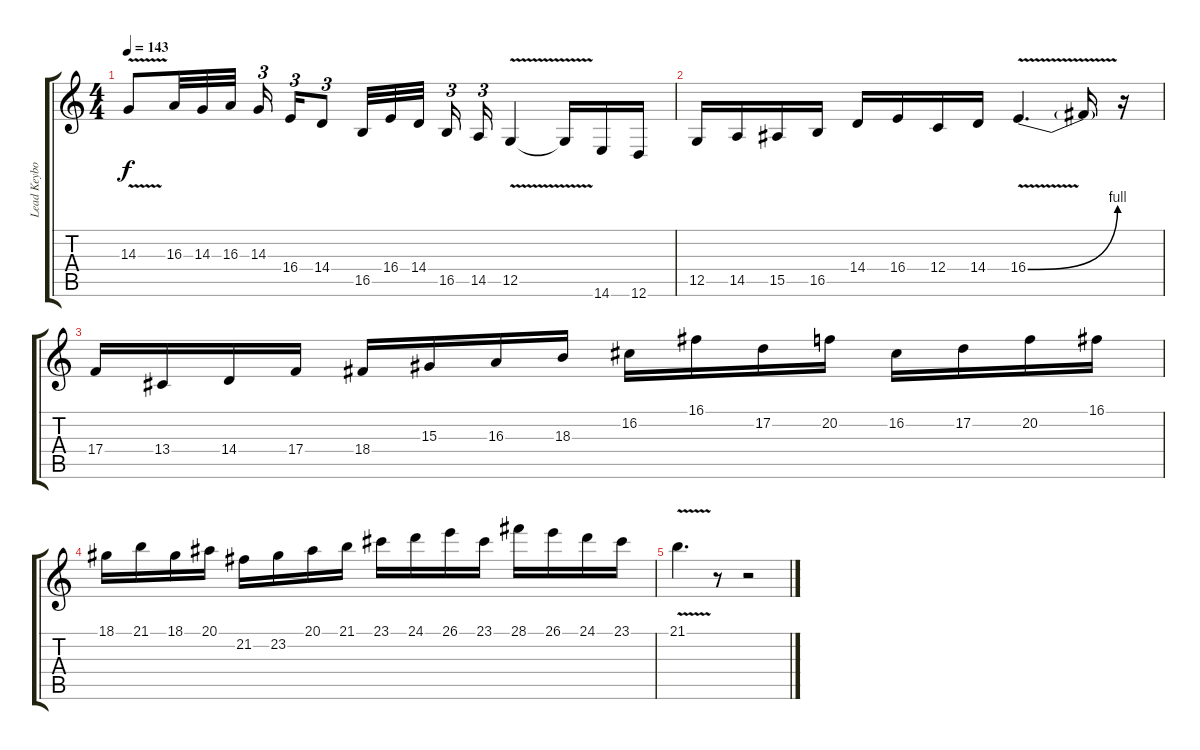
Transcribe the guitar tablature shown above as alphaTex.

\track ("Lead Keyboard" "Lead Keybo") {instrument lead1square}
\staff {score tabs}
\tuning (D4 A3 F3 C3 G2 D2) {hide}
\ts (4 4)
\tempo 143
\clef g2
\ks c
14.3{v}.8{dy f} 16.3.32 14.3.32 16.3.32{beam splitsecondary} 14.3.16{tu (3 2)} 16.4.16{tu (3 2)} 14.4.8{tu (3 2)} 16.5.32 16.4.32 14.4.32{beam splitsecondary} 16.5.16{tu (3 2)} 14.5.16{tu (3 2)} 12.5{v}.4 12.5{t}.16 14.6.16 12.6.16 |
12.5.16 14.5.16 15.5.16 16.5.16 14.4.16 16.4.16 12.4.16 14.4.16 16.4{be (bend 0 0 60 4) v}.4{d} 16.4{t}.16 r.16 |
17.4.16 13.4.16 14.4.16 17.4.16 18.4.16 15.3.16 16.3.16 18.3.16 16.2.16 16.1.16 17.2.16 20.2.16 16.2.16 17.2.16 20.2.16 16.1.16 |
18.1.16 21.1.16 18.1.16 20.1.16 21.2.16 23.2.16 20.1.16 21.1.16 23.1.16 24.1.16 26.1.16 23.1.16 28.1.16 26.1.16 24.1.16 23.1.16 |
21.1{v}.4{d} r.8 r.2
